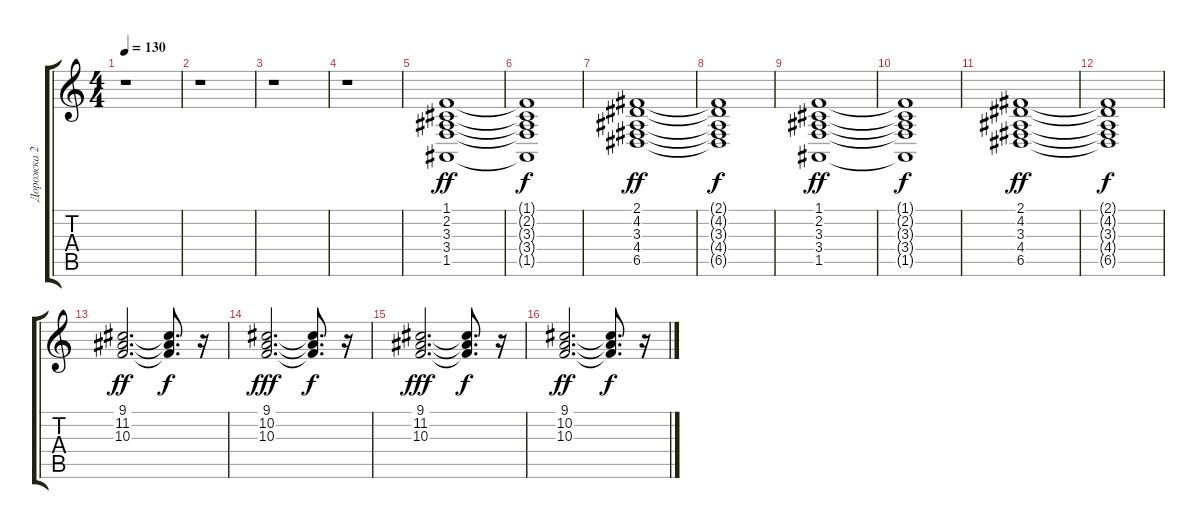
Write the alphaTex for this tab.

\track ("Дорожка 2" "Дорожка 2") {instrument electricpiano1}
\staff {score tabs}
\tuning (E4 B3 G3 D3 A2 E2) {hide}
\ts (4 4)
\tempo 130
\clef g2
\ks c
r.1{dy f} |
r.1 |
r.1 |
r.1 |
(1.1 2.2 3.3 3.4 1.5).1{dy ff} |
(1.1{t} 2.2{t} 3.3{t} 3.4{t} 1.5{t}).1{dy f} |
(2.1 4.2 3.3 4.4 6.5).1{dy ff} |
(2.1{t} 4.2{t} 3.3{t} 4.4{t} 6.5{t}).1{dy f} |
(1.1 2.2 3.3 3.4 1.5).1{dy ff} |
(1.1{t} 2.2{t} 3.3{t} 3.4{t} 1.5{t}).1{dy f} |
(2.1 4.2 3.3 4.4 6.5).1{dy ff} |
(2.1{t} 4.2{t} 3.3{t} 4.4{t} 6.5{t}).1{dy f} |
(9.1 11.2 10.3).2{d dy ff} (9.1{t} 11.2{t} 10.3{t}).8{d dy f} r.16 |
(9.1 10.2 10.3).2{d dy fff} (9.1{t} 10.2{t} 10.3{t}).8{d dy f} r.16 |
(9.1 11.2 10.3).2{d dy fff} (9.1{t} 11.2{t} 10.3{t}).8{d dy f} r.16 |
(9.1 10.2 10.3).2{d dy ff} (9.1{t} 10.2{t} 10.3{t}).8{d dy f} r.16
